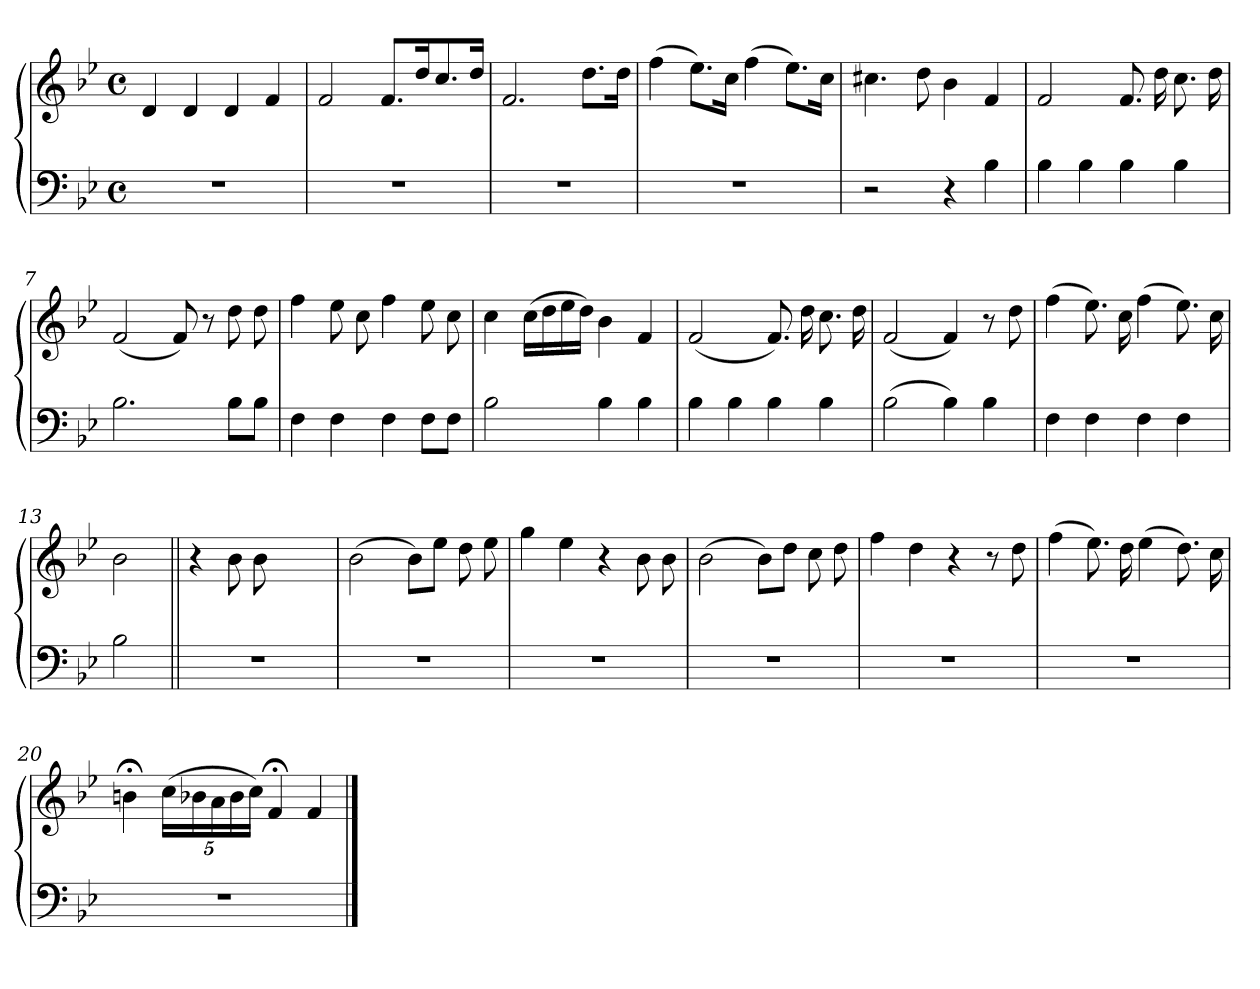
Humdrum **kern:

**kern	**kern	**dynam
*part1	*part1	*part1
*staff2	*staff1	*staff1/2
*clefF4	*clefG2	*
*k[b-e-]	*k[b-e-]	*
*M4/4	*M4/4	*
*met(c)	*met(c)	*
=1	=1	=1
1r	4d	Moderato
.	4d	.
.	4d	.
.	4f	.
=2	=2	=2
1r	2f	.
.	8.fL	.
.	16ddk	.
.	8.cc	.
.	16ddJk	.
=3	=3	=3
1r	2.f	.
.	8.ddL	.
.	16ddJk	.
=4	=4	=4
1r	(4ff	.
.	8.ee-L)	.
.	16ccJk	.
.	(4ff	.
.	8.ee-L)	.
.	16ccJk	.
=5	=5	=5
2r	4.cc#X	.
.	8dd	.
4r	4b-	.
4B-	4f	.
!!LO:LB:g=z
=6	=6	=6
4B-	2f	.
4B-	.	.
4B-	8.f	.
.	16dd	.
4B-	8.cc	.
.	16dd	.
=7	=7	=7
2.B-	(2f	.
.	8f)	.
.	8r	.
8B-\L	8dd	.
8B-\J	8dd	.
=8	=8	=8
4F	4ff	.
4F	8ee-	.
.	8cc	.
4F	4ff	.
8F\L	8ee-	.
8F\J	8cc	.
=9	=9	=9
2B-	4cc	.
.	(16ccLL	.
.	16dd	.
.	16ee-	.
.	16ddJJ)	.
4B-	4b-	.
4B-	4f	.
=10	=10	=10
4B-	(2f	.
4B-	.	.
4B-	8.f)	.
.	16dd	.
4B-	8.cc	.
.	16dd	.
!!LO:LB:g=z
=11	=11	=11
(2B-	(2f	.
4B-)	4f)	.
4B-	8r	.
.	8dd	.
=12	=12	=12
4F	(4ff	.
4F	8.ee-)	.
.	16cc	.
4F	(4ff	.
4F	8.ee-)	.
.	16cc	.
=13	=13	=13
2B-	2b-	.
=14||	=14||	=14||
1r	4r	.
.	8b-	.
.	8b-	.
.	2ryy	.
=15	=15	=15
1r	(2b-	.
.	8b-L)	.
.	8ee-J	.
.	8dd	.
.	8ee-	.
=16	=16	=16
1r	4gg	.
.	4ee-	.
.	4r	.
.	8b-	.
.	8b-	.
!!LO:LB:g=z
=17	=17	=17
1r	(2b-	.
.	8b-L)	.
.	8ddJ	.
.	8cc	.
.	8dd	.
=18	=18	=18
1r	4ff	.
.	4dd	.
.	4r	.
.	8r	.
.	8dd	.
=19	=19	=19
1r	(4ff	.
.	8.ee-)	.
.	16dd	.
.	(4ee-	.
.	8.dd)	.
.	16cc	.
=20	=20	=20
1r	4bn;<	.
.	(20ccLL	.
.	20b-X	.
.	20a	.
.	20b-	.
.	20ccJJ)	.
.	4f;<	.
.	4f	.
==	==	==
*-	*-	*-
